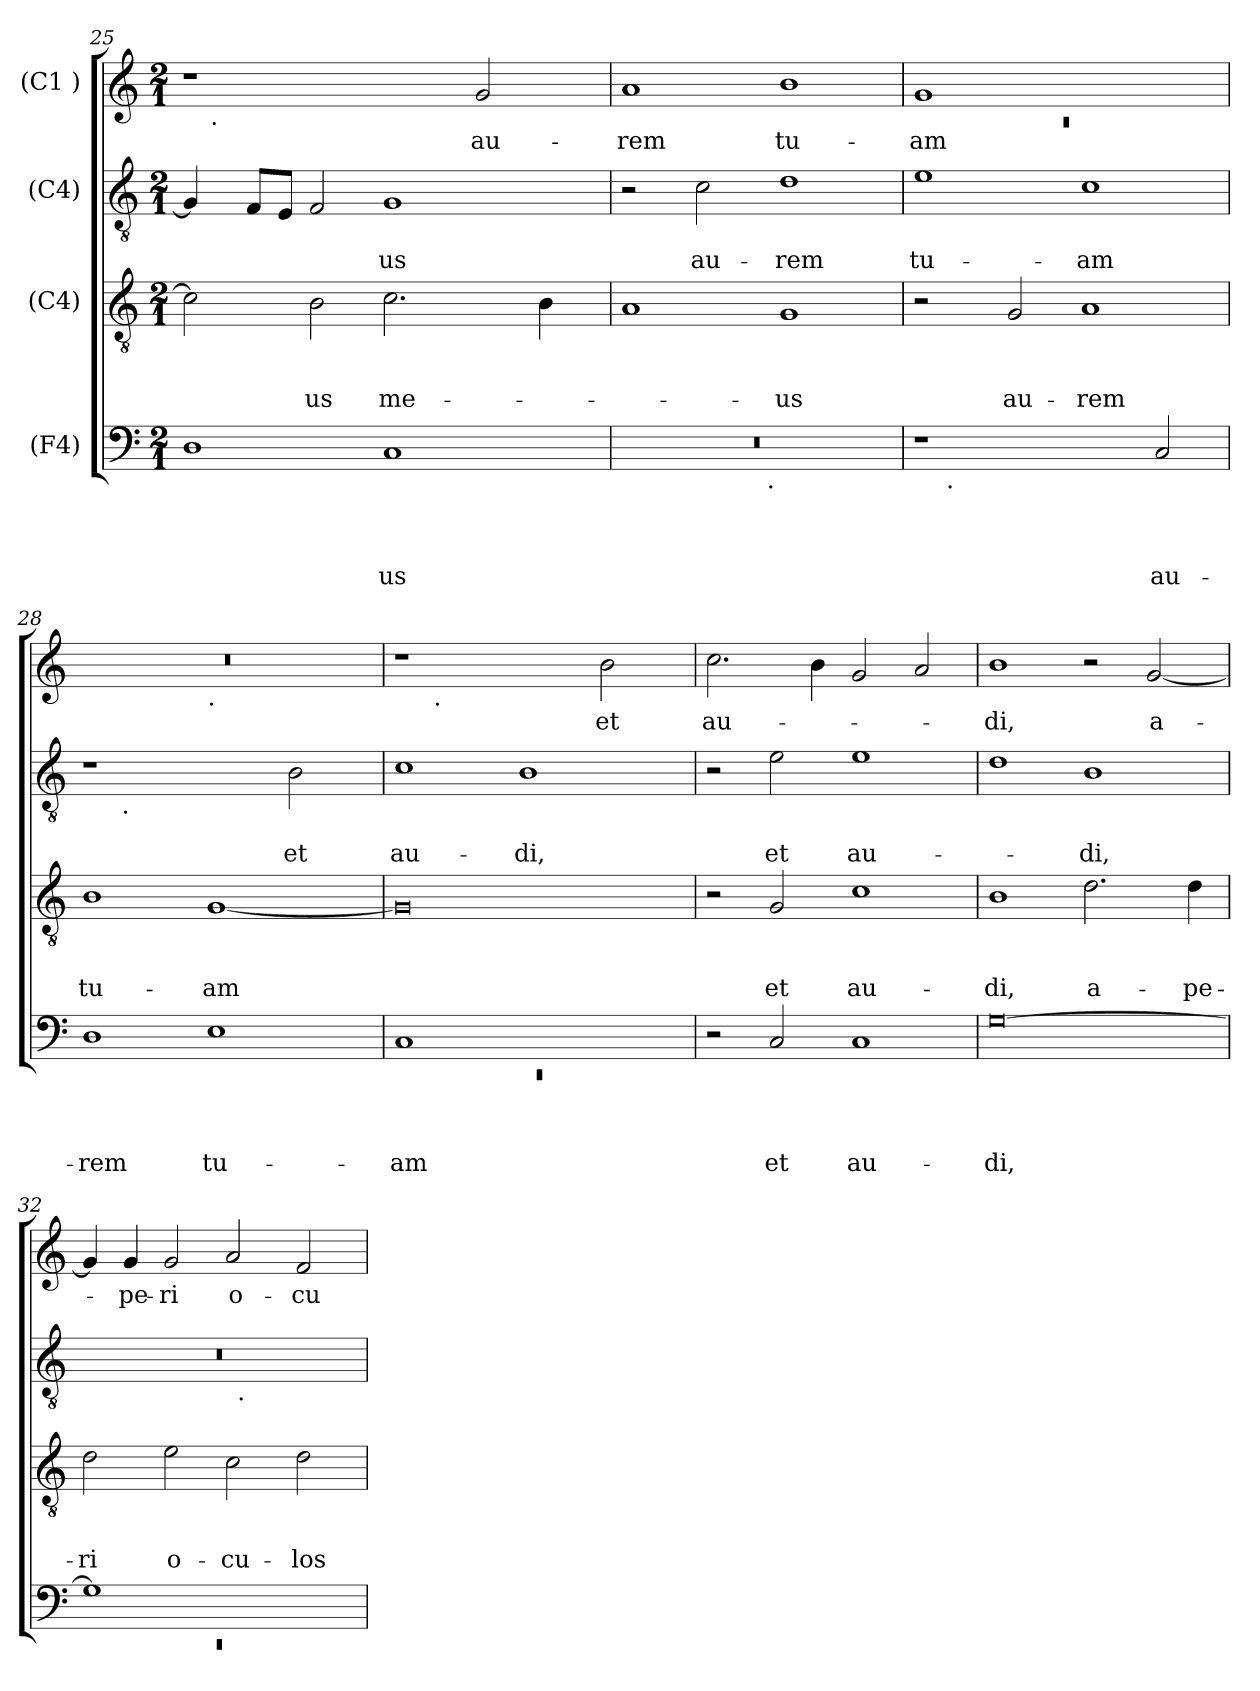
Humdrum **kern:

**kern	**text	**text	**text	**text	**kern	**text	**text	**text	**kern	**text	**text	**kern	**text
*part4	*part4	*part4	*part4	*part4	*part3	*part3	*part3	*part3	*part2	*part2	*part2	*part1	*part1
*staff4	*staff4	*staff4	*staff4	*staff4	*staff3	*staff3	*staff3	*staff3	*staff2	*staff2	*staff2	*staff1	*staff1
*I"(F4)	*	*	*	*	*I"(C4)	*	*	*	*I"(C4)	*	*	*I"(C1 )	*
*clefF4	*	*	*	*	*clefGv2	*	*	*	*clefGv2	*	*	*clefG2	*
*k[]	*	*	*	*	*k[]	*	*	*	*k[]	*	*	*k[]	*
*C:	*	*	*	*	*C:	*	*	*	*C:	*	*	*C:	*
*M2/1	*	*	*	*	*M2/1	*	*	*	*M2/1	*	*	*M2/1	*
=25	=25	=25	=25	=25	=25	=25	=25	=25	=25	=25	=25	=25	=25
*	*	*	*	*	*	*	*	*	*	*	*	*^	*
1D	.	.	.	.	2c\]	.	.	.	4G/]	.	.	1r	16.ryy	.
!	!	!	!	!	!	!	!	!	!	!	!	!	!LO:TX:b:t=.	!
.	.	.	.	.	.	.	.	.	.	.	.	.	1ryy	.
.	.	.	.	.	.	.	.	.	8F/L	.	.	.	.	.
.	.	.	.	.	.	.	.	.	8E/J	.	.	.	.	.
!	!	!	!	!	!	!	!	!LO:LY:b	!	!	!	!	!	!
.	.	.	.	.	2B\	.	.	-us	2F/	.	.	.	.	.
!	!	!	!	!LO:LY:b	!	!	!	!LO:LY:b	!	!	!LO:LY:b	!	!	!
1C	.	.	.	-us	2.c\	.	.	me-	1G	.	-us	2ryy	.	.
.	.	.	.	.	.	.	.	.	.	.	.	.	2ryy	.
!	!	!	!	!	!	!	!	!	!	!	!	!	!	!LO:LY:b
.	.	.	.	.	.	.	.	.	.	.	.	2g/	.	au-
.	.	.	.	.	.	.	.	.	.	.	.	.	4ryy	.
.	.	.	.	.	4B\	.	.	.	.	.	.	.	.	.
.	.	.	.	.	.	.	.	.	.	.	.	.	8ryy	.
.	.	.	.	.	.	.	.	.	.	.	.	.	32ryy	.
=26	=26	=26	=26	=26	=26	=26	=26	=26	=26	=26	=26	=26	=26	=26
!	!	!	!	!	!	!	!	!	!	!	!	!	!	!LO:LY:b
*^	*	*	*	*	*	*	*	*	*	*	*	*v	*v	*
0r	2ryy	.	.	.	.	1A	.	.	.	2r	.	.	1a	-rem
!	!	!	!	!	!	!	!	!	!	!	!	!LO:LY:b	!	!
.	4...ryy	.	.	.	.	.	.	.	.	2c\	.	au-	.	.
!	!LO:TX:b:t=.	!	!	!	!	!	!	!	!	!	!	!	!	!
.	1ryy	.	.	.	.	.	.	.	.	.	.	.	.	.
!	!	!	!	!	!	!	!	!	!LO:LY:b	!	!	!LO:LY:b	!	!LO:LY:b
.	.	.	.	.	.	1G	.	.	-us	1d	.	-rem	1b	tu-
.	32ryy	.	.	.	.	.	.	.	.	.	.	.	.	.
!!LO:LB:g=z
=27	=27	=27	=27	=27	=27	=27	=27	=27	=27	=27	=27	=27	=27	=27
*	*	*	*	*	*	*	*	*	*	*	*	*	*^	*
!	!	!	!	!	!	!	!	!	!	!	!	!LO:LY:b	!	!LO:N:vis=1	!LO:LY:b
1r	8ryy	.	.	.	.	2r	.	.	.	1e	.	tu-	1g	0rc	-am
!	!LO:TX:b:t=.	!	!	!	!	!	!	!	!	!	!	!	!	!	!
.	1...ryy	.	.	.	.	.	.	.	.	.	.	.	.	.	.
!	!	!	!	!	!	!	!	!	!LO:LY:b	!	!	!	!	!	!
.	.	.	.	.	.	2G/	.	.	au-	.	.	.	.	.	.
!	!	!	!	!	!	!	!	!	!LO:LY:b	!	!	!LO:LY:b	!	!	!
2ryy	.	.	.	.	.	1A	.	.	-rem	1c	.	-am	1ryy	.	.
!	!	!	!	!	!LO:LY:b	!	!	!	!	!	!	!	!	!	!
2C/	.	.	.	.	au-	.	.	.	.	.	.	.	.	.	.
=28	=28	=28	=28	=28	=28	=28	=28	=28	=28	=28	=28	=28	=28	=28	=28
!	!	!	!	!	!LO:LY:b	!	!	!	!LO:LY:b	!	!	!	!	!	!
*v	*v	*	*	*	*	*	*	*	*	*^	*	*	*	*	*
1D	.	.	.	-rem	1B	.	.	tu-	1r	8ryy	.	.	0r	1ryy	.
.	.	.	.	.	.	.	.	.	.	32ryy	.	.	.	.	.
!	!	!	!	!	!	!	!	!	!	!LO:TX:b:t=.	!	!	!	!	!
.	.	.	.	.	.	.	.	.	.	1ryy	.	.	.	.	.
!	!	!	!	!	!	!	!	!	!	!	!	!	!	!LO:TX:b:t=.	!
!	!	!	!	!LO:LY:b	!	!	!	!LO:LY:b	!	!	!	!	!	!	!
1E	.	.	.	tu-	[<1G	.	.	-am	2ryy	.	.	.	.	1ryy	.
.	.	.	.	.	.	.	.	.	.	2ryy	.	.	.	.	.
!	!	!	!	!	!	!	!	!	!	!	!	!LO:LY:b	!	!	!
.	.	.	.	.	.	.	.	.	2B\	.	.	et	.	.	.
.	.	.	.	.	.	.	.	.	.	4ryy	.	.	.	.	.
.	.	.	.	.	.	.	.	.	.	16.ryy	.	.	.	.	.
=29	=29	=29	=29	=29	=29	=29	=29	=29	=29	=29	=29	=29	=29	=29	=29
*^	*	*	*	*	*	*	*	*	*	*	*	*	*	*	*
!	!LO:N:vis=1	!	!	!	!LO:LY:b	!	!	!	!	!	!	!	!LO:LY:b	!	!	!
*	*	*	*	*	*	*	*	*	*	*v	*v	*	*	*	*	*
1C	0rEE	.	.	.	-am	0G]	.	.	.	1c	.	au-	1r	8ryy	.
.	.	.	.	.	.	.	.	.	.	.	.	.	.	32ryy	.
!	!	!	!	!	!	!	!	!	!	!	!	!	!	!LO:TX:b:t=.	!
.	.	.	.	.	.	.	.	.	.	.	.	.	.	1ryy	.
!	!	!	!	!	!	!	!	!	!	!	!	!LO:LY:b	!	!	!
1ryy	.	.	.	.	.	.	.	.	.	1B	.	-di,	2ryy	.	.
.	.	.	.	.	.	.	.	.	.	.	.	.	.	2ryy	.
!	!	!	!	!	!	!	!	!	!	!	!	!	!	!	!LO:LY:b
.	.	.	.	.	.	.	.	.	.	.	.	.	2b\	.	et
.	.	.	.	.	.	.	.	.	.	.	.	.	.	4ryy	.
.	.	.	.	.	.	.	.	.	.	.	.	.	.	16.ryy	.
=30	=30	=30	=30	=30	=30	=30	=30	=30	=30	=30	=30	=30	=30	=30	=30
!	!	!	!	!	!	!	!	!	!	!	!	!	!	!	!LO:LY:b
*v	*v	*	*	*	*	*	*	*	*	*	*	*	*v	*v	*
2r	.	.	.	.	2r	.	.	.	2r	.	.	2.cc\	au-
!	!	!	!	!LO:LY:b	!	!	!	!LO:LY:b	!	!	!LO:LY:b	!	!
2C/	.	.	.	et	2G/	.	.	et	2e\	.	et	.	.
.	.	.	.	.	.	.	.	.	.	.	.	4b\	.
!	!	!	!	!LO:LY:b	!	!	!	!LO:LY:b	!	!	!LO:LY:b	!	!
1C	.	.	.	au-	1c	.	.	au-	1e	.	au-	2g/	.
.	.	.	.	.	.	.	.	.	.	.	.	2a/	.
=31	=31	=31	=31	=31	=31	=31	=31	=31	=31	=31	=31	=31	=31
!	!	!	!	!LO:LY:b	!	!	!	!LO:LY:b	!	!	!	!	!LO:LY:b
[>0G	.	.	.	-di,	1B	.	.	-di,	1d	.	.	1b	-di,
!	!	!	!	!	!	!	!	!LO:LY:b	!	!	!LO:LY:b	!	!
.	.	.	.	.	2.d\	.	.	a-	1B	.	-di,	2r	.
!	!	!	!	!	!	!	!	!	!	!	!	!	!LO:LY:b
.	.	.	.	.	.	.	.	.	.	.	.	[>2g/	a-
!	!	!	!	!	!	!	!	!LO:LY:b	!	!	!	!	!
.	.	.	.	.	4d\	.	.	-pe-	.	.	.	.	.
!!LO:PB:g=z
=32	=32	=32	=32	=32	=32	=32	=32	=32	=32	=32	=32	=32	=32
*^	*	*	*	*	*	*	*	*	*	*	*	*	*
!	!LO:N:vis=1	!	!	!	!	!	!	!	!LO:LY:b	!	!	!	!	!
*	*	*	*	*	*	*	*	*	*	*^	*	*	*	*
1G]	0rEE	.	.	.	.	2d\	.	.	-ri	0r	1ryy	.	.	4g/]	.
!	!	!	!	!	!	!	!	!	!	!	!	!	!	!	!LO:LY:b
.	.	.	.	.	.	.	.	.	.	.	.	.	.	4g/	-pe-
!	!	!	!	!	!	!	!	!	!LO:LY:b	!	!	!	!	!	!LO:LY:b
.	.	.	.	.	.	2e\	.	.	o-	.	.	.	.	2g/	-ri
!	!	!	!	!	!	!	!	!	!LO:LY:b	!	!	!	!	!	!LO:LY:b
1ryy	.	.	.	.	.	2c\	.	.	-cu-	.	32ryy	.	.	2a/	o-
!	!	!	!	!	!	!	!	!	!	!	!LO:TX:b:t=.	!	!	!	!
.	.	.	.	.	.	.	.	.	.	.	2ryy	.	.	.	.
!	!	!	!	!	!	!	!	!	!LO:LY:b	!	!	!	!	!	!LO:LY:b
.	.	.	.	.	.	2d\	.	.	-los	.	.	.	.	2f/	-cu-
.	.	.	.	.	.	.	.	.	.	.	4...ryy	.	.	.	.
*v	*v	*	*	*	*	*	*	*	*	*v	*v	*	*	*	*
=	=	=	=	=	=	=	=	=	=	=	=	=	=
*-	*-	*-	*-	*-	*-	*-	*-	*-	*-	*-	*-	*-	*-
